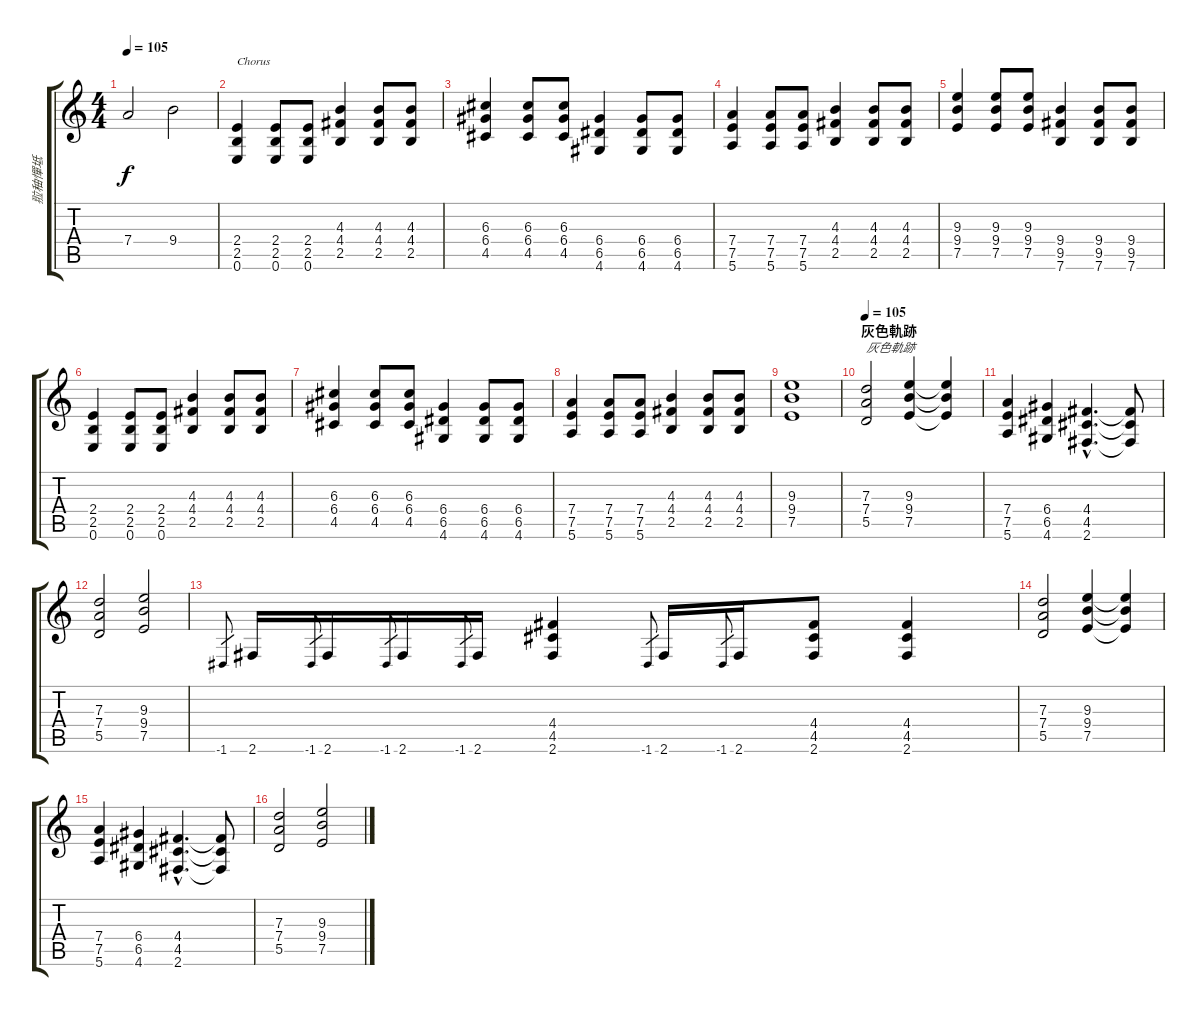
\track ("翋秞憚坻" "翋秞憚坻") {instrument overdrivenguitar}
\staff {score tabs}
\tuning (E4 B3 G3 D3 A2 E2) {hide}
\ts (4 4)
\tempo 105
\clef g2
\ks c
7.4.2{dy f} 9.4.2 |
(2.4 2.5 0.6).4{txt "Chorus"} (2.4 2.5 0.6).8 (2.4 2.5 0.6).8 (4.3 4.4 2.5).4 (4.3 4.4 2.5).8 (4.3 4.4 2.5).8 |
(6.3 6.4 4.5).4 (6.3 6.4 4.5).8 (6.3 6.4 4.5).8 (6.4 6.5 4.6).4 (6.4 6.5 4.6).8 (6.4 6.5 4.6).8 |
(7.4 7.5 5.6).4 (7.4 7.5 5.6).8 (7.4 7.5 5.6).8 (4.3 4.4 2.5).4 (4.3 4.4 2.5).8 (4.3 4.4 2.5).8 |
(9.3 9.4 7.5).4 (9.3 9.4 7.5).8 (9.3 9.4 7.5).8 (9.4 9.5 7.6).4 (9.4 9.5 7.6).8 (9.4 9.5 7.6).8 |
(2.4 2.5 0.6).4 (2.4 2.5 0.6).8 (2.4 2.5 0.6).8 (4.3 4.4 2.5).4 (4.3 4.4 2.5).8 (4.3 4.4 2.5).8 |
(6.3 6.4 4.5).4 (6.3 6.4 4.5).8 (6.3 6.4 4.5).8 (6.4 6.5 4.6).4 (6.4 6.5 4.6).8 (6.4 6.5 4.6).8 |
(7.4 7.5 5.6).4 (7.4 7.5 5.6).8 (7.4 7.5 5.6).8 (4.3 4.4 2.5).4 (4.3 4.4 2.5).8 (4.3 4.4 2.5).8 |
(9.3 9.4 7.5).1 |
\section ("" "灰色軌跡")
\tempo 105
(7.3 7.4 5.5).2{txt "灰色軌跡"} (9.3 9.4 7.5).4 (9.3{t} 9.4{t} 7.5{t}).4 |
(7.4 7.5 5.6).4 (6.4 6.5 4.6).4 (4.4{hac} 4.5{hac} 2.6{hac}).4{d} (4.4{t} 4.5{t} 2.6{t}).8 |
(7.3 7.4 5.5).2 (9.3 9.4 7.5).2 |
-1.6.8{gr} 2.6.16 -1.6.8{gr} 2.6.16 -1.6.8{gr} 2.6.16 -1.6.8{gr} 2.6.16 (4.4 4.5 2.6).4 -1.6.8{gr} 2.6.16 -1.6.8{gr} 2.6.16 (4.4 4.5 2.6).8 (4.4 4.5 2.6).4 |
(7.3 7.4 5.5).2 (9.3 9.4 7.5).4 (9.3{t} 9.4{t} 7.5{t}).4 |
(7.4 7.5 5.6).4 (6.4 6.5 4.6).4 (4.4{hac} 4.5{hac} 2.6{hac}).4{d} (4.4{t} 4.5{t} 2.6{t}).8 |
(7.3 7.4 5.5).2 (9.3 9.4 7.5).2
